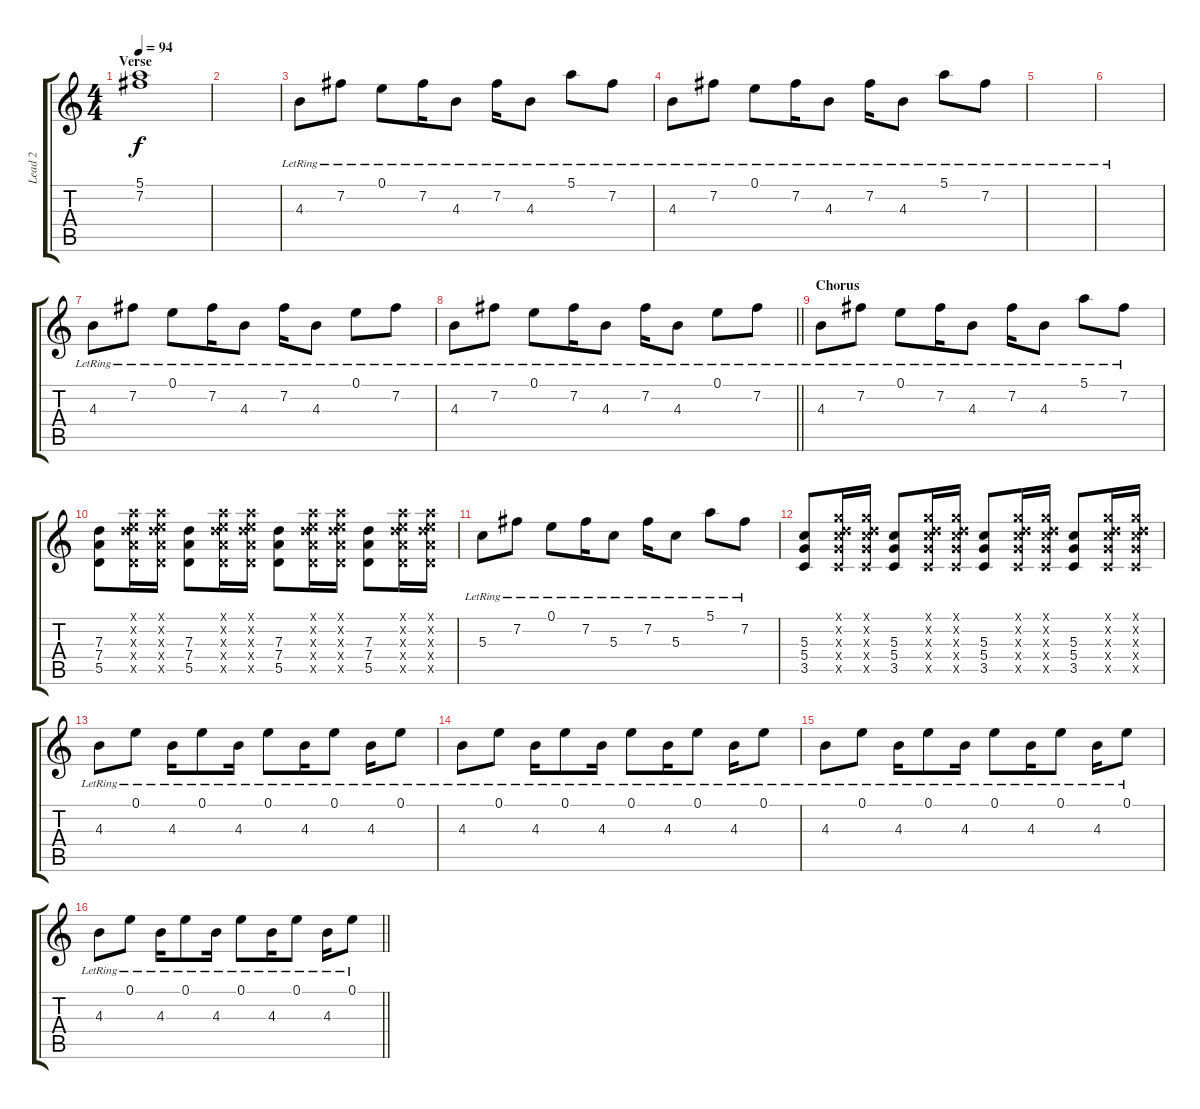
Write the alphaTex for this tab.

\track ("Lead 2" "Lead 2") {instrument acousticguitarsteel}
\staff {score tabs}
\tuning (E4 B3 G3 D3 A2 E2) {hide}
\ts (4 4)
\section ("" "Verse")
\tempo 94
\clef g2
\ks c
(5.1{t} 7.2{t}).1{dy f volume 0} |
|
4.3{lr}.8{volume 10} 7.2{lr}.8 0.1{lr}.8 7.2{lr}.16 4.3{lr}.8 7.2{lr}.16 4.3{lr}.8 5.1{lr}.8 7.2{lr}.8 |
4.3{lr}.8 7.2{lr}.8 0.1{lr}.8 7.2{lr}.16 4.3{lr}.8 7.2{lr}.16 4.3{lr}.8 5.1{lr}.8 7.2{lr}.8 |
|
|
4.3{lr}.8{volume 10} 7.2{lr}.8 0.1{lr}.8 7.2{lr}.16 4.3{lr}.8 7.2{lr}.16 4.3{lr}.8 0.1{lr}.8 7.2{lr}.8 |
\barLineRight lightlight
4.3{lr}.8 7.2{lr}.8 0.1{lr}.8 7.2{lr}.16 4.3{lr}.8 7.2{lr}.16 4.3{lr}.8 0.1{lr}.8 7.2{lr}.8 |
\section ("" "Chorus")
4.3{lr}.8 7.2{lr}.8 0.1{lr}.8 7.2{lr}.16 4.3{lr}.8 7.2{lr}.16 4.3{lr}.8 5.1{lr}.8 7.2{lr}.8 |
(7.3 7.4 5.5).8 (5.1{x} 5.2{x} 7.3{x} 7.4{x} 5.5{x}).16 (5.1{x} 5.2{x} 7.3{x} 7.4{x} 5.5{x}).16 (7.3 7.4 5.5).8 (5.1{x} 5.2{x} 7.3{x} 7.4{x} 5.5{x}).16 (5.1{x} 5.2{x} 7.3{x} 7.4{x} 5.5{x}).16 (7.3 7.4 5.5).8 (5.1{x} 5.2{x} 7.3{x} 7.4{x} 5.5{x}).16 (5.1{x} 5.2{x} 7.3{x} 7.4{x} 5.5{x}).16 (7.3 7.4 5.5).8 (5.1{x} 5.2{x} 7.3{x} 7.4{x} 5.5{x}).16 (5.1{x} 5.2{x} 7.3{x} 7.4{x} 5.5{x}).16 |
5.3{lr}.8 7.2{lr}.8 0.1{lr}.8 7.2{lr}.16 5.3{lr}.8 7.2{lr}.16 5.3{lr}.8 5.1{lr}.8 7.2{lr}.8 |
(5.3 5.4 3.5).8 (3.1{x} 3.2{x} 5.3{x} 5.4{x} 3.5{x}).16 (3.1{x} 3.2{x} 5.3{x} 5.4{x} 3.5{x}).16 (5.3 5.4 3.5).8 (3.1{x} 3.2{x} 5.3{x} 5.4{x} 3.5{x}).16 (3.1{x} 3.2{x} 5.3{x} 5.4{x} 3.5{x}).16 (5.3 5.4 3.5).8 (3.1{x} 3.2{x} 5.3{x} 5.4{x} 3.5{x}).16 (3.1{x} 3.2{x} 5.3{x} 5.4{x} 3.5{x}).16 (5.3 5.4 3.5).8 (3.1{x} 3.2{x} 5.3{x} 5.4{x} 3.5{x}).16 (3.1{x} 3.2{x} 5.3{x} 5.4{x} 3.5{x}).16 |
4.3{lr}.8{volume 0} 0.1{lr}.8 4.3{lr}.16 0.1{lr}.8 4.3{lr}.16 0.1{lr}.8 4.3{lr}.16 0.1{lr}.8 4.3{lr}.16 0.1{lr}.8 |
4.3{lr}.8 0.1{lr}.8 4.3{lr}.16 0.1{lr}.8 4.3{lr}.16 0.1{lr}.8 4.3{lr}.16 0.1{lr}.8 4.3{lr}.16 0.1{lr}.8 |
4.3{lr}.8 0.1{lr}.8 4.3{lr}.16 0.1{lr}.8 4.3{lr}.16 0.1{lr}.8 4.3{lr}.16 0.1{lr}.8 4.3{lr}.16 0.1{lr}.8 |
\barLineRight lightlight
4.3{lr}.8 0.1{lr}.8 4.3{lr}.16 0.1{lr}.8 4.3{lr}.16 0.1{lr}.8 4.3{lr}.16 0.1{lr}.8 4.3{lr}.16 0.1{lr}.8
